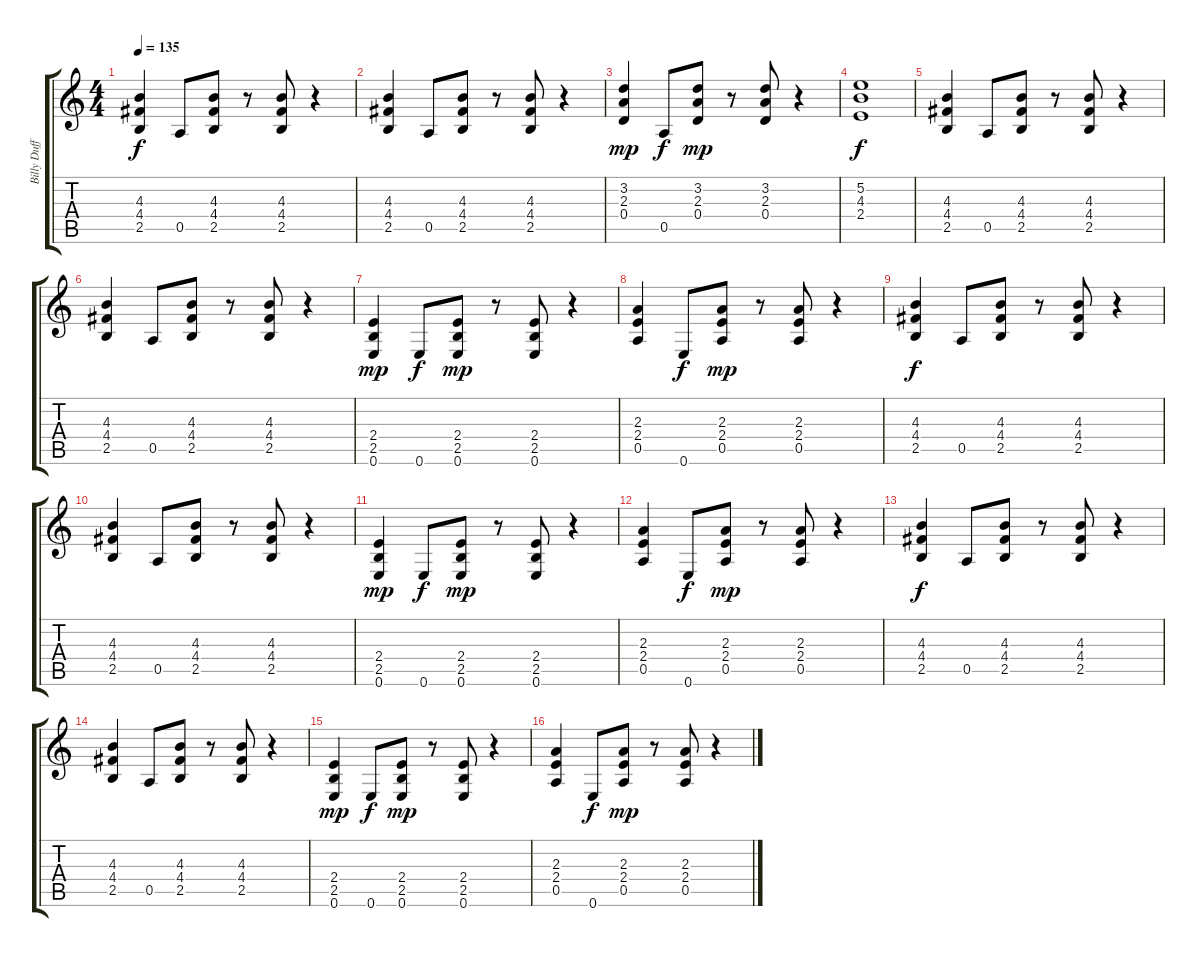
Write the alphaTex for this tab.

\track ("Billy Duffy" "Billy Duff") {instrument overdrivenguitar}
\staff {score tabs}
\tuning (E4 B3 G3 D3 A2 E2) {hide}
\ts (4 4)
\tempo 135
\clef g2
\ks c
(4.3 4.4 2.5).4{dy f} 0.5.8 (4.3 4.4 2.5).8 r.8 (4.3 4.4 2.5).8 r.4 |
(4.3 4.4 2.5).4 0.5.8 (4.3 4.4 2.5).8 r.8 (4.3 4.4 2.5).8 r.4 |
(3.2 2.3 0.4).4{dy mp} 0.5.8{dy f} (3.2 2.3 0.4).8{dy mp} r.8 (3.2 2.3 0.4).8 r.4 |
(5.2 4.3 2.4).1{dy f} |
(4.3 4.4 2.5).4 0.5.8 (4.3 4.4 2.5).8 r.8 (4.3 4.4 2.5).8 r.4 |
(4.3 4.4 2.5).4 0.5.8 (4.3 4.4 2.5).8 r.8 (4.3 4.4 2.5).8 r.4 |
(2.4 2.5 0.6).4{dy mp} 0.6.8{dy f} (2.4 2.5 0.6).8{dy mp} r.8 (2.4 2.5 0.6).8 r.4 |
(2.3 2.4 0.5).4 0.6.8{dy f} (2.3 2.4 0.5).8{dy mp} r.8 (2.3 2.4 0.5).8 r.4 |
(4.3 4.4 2.5).4{dy f} 0.5.8 (4.3 4.4 2.5).8 r.8 (4.3 4.4 2.5).8 r.4 |
(4.3 4.4 2.5).4 0.5.8 (4.3 4.4 2.5).8 r.8 (4.3 4.4 2.5).8 r.4 |
(2.4 2.5 0.6).4{dy mp} 0.6.8{dy f} (2.4 2.5 0.6).8{dy mp} r.8 (2.4 2.5 0.6).8 r.4 |
(2.3 2.4 0.5).4 0.6.8{dy f} (2.3 2.4 0.5).8{dy mp} r.8 (2.3 2.4 0.5).8 r.4 |
(4.3 4.4 2.5).4{dy f} 0.5.8 (4.3 4.4 2.5).8 r.8 (4.3 4.4 2.5).8 r.4 |
(4.3 4.4 2.5).4 0.5.8 (4.3 4.4 2.5).8 r.8 (4.3 4.4 2.5).8 r.4 |
(2.4 2.5 0.6).4{dy mp} 0.6.8{dy f} (2.4 2.5 0.6).8{dy mp} r.8 (2.4 2.5 0.6).8 r.4 |
(2.3 2.4 0.5).4 0.6.8{dy f} (2.3 2.4 0.5).8{dy mp} r.8 (2.3 2.4 0.5).8 r.4
